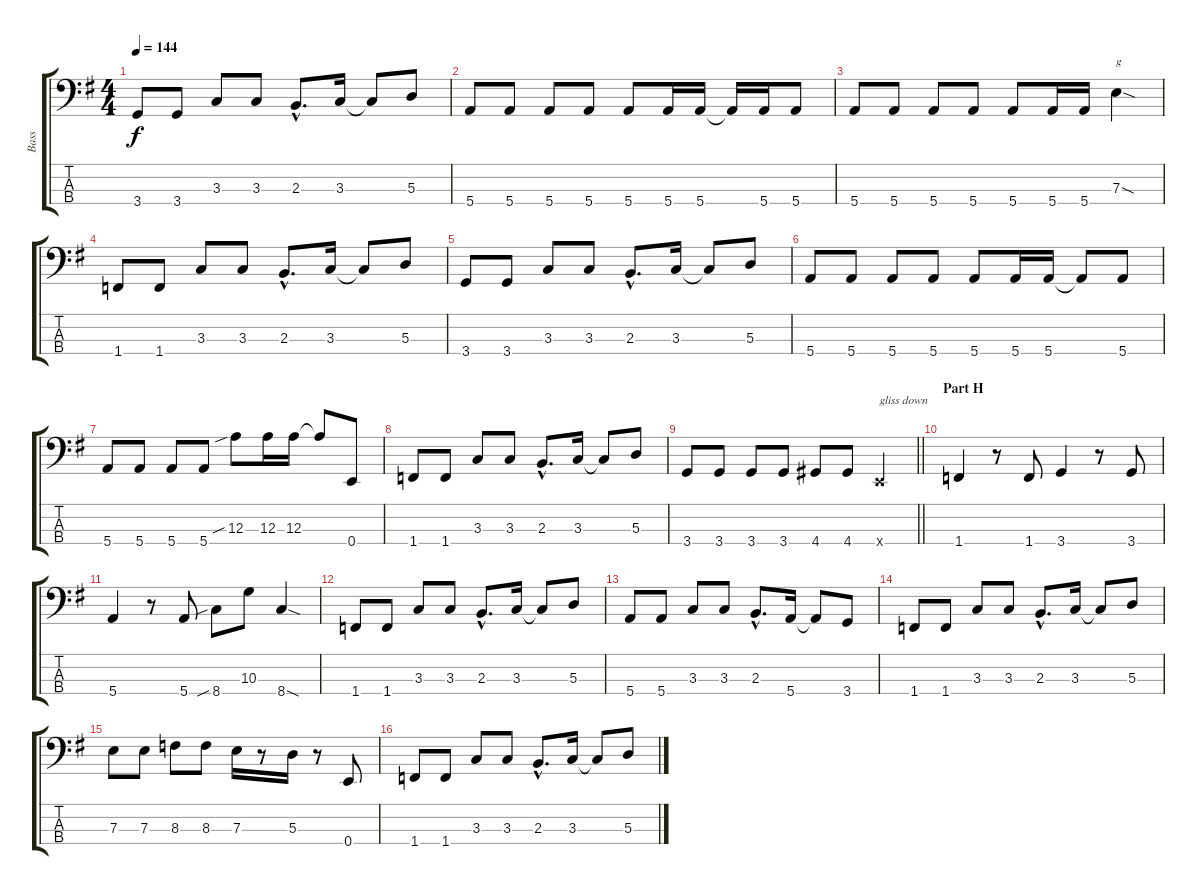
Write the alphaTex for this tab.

\track ("Bass" "Bass") {instrument electricbasspick}
\staff {score tabs}
\tuning (G2 D2 A1 E1) {hide}
\ts (4 4)
\tempo 144
\clef f4
\ks g
3.4.8{dy f} 3.4.8 3.3.8 3.3.8 2.3{hac}.8{d} 3.3.16 3.3{t}.8 5.3.8 |
5.4.8 5.4.8 5.4.8 5.4.8 5.4.8 5.4.16 5.4.16 5.4{t}.16 5.4.16 5.4.8 |
5.4.8 5.4.8 5.4.8 5.4.8 5.4.8 5.4.16 5.4.16 7.3{sod}.4{txt "g"} |
1.4.8 1.4.8 3.3.8 3.3.8 2.3{hac}.8{d} 3.3.16 3.3{t}.8 5.3.8 |
3.4.8 3.4.8 3.3.8 3.3.8 2.3{hac}.8{d} 3.3.16 3.3{t}.8 5.3.8 |
5.4.8 5.4.8 5.4.8 5.4.8 5.4.8 5.4.16 5.4.16 5.4{t}.8 5.4.8 |
5.4.8 5.4.8 5.4.8 5.4.8 12.3{sib}.8 12.3.16 12.3.16 12.3{t}.8 0.4.8 |
1.4.8 1.4.8 3.3.8 3.3.8 2.3{hac}.8{d} 3.3.16 3.3{t}.8 5.3.8 |
\barLineRight lightlight
3.4.8 3.4.8 3.4.8 3.4.8 4.4.8 4.4.8 0.4{x}.4{txt "gliss down"} |
\section ("" "Part H")
1.4.4 r.8 1.4.8 3.4.4 r.8 3.4.8 |
5.4.4 r.8 5.4.8 8.4{sib}.8 10.3.8 8.4{sod}.4 |
1.4.8 1.4.8 3.3.8 3.3.8 2.3{hac}.8{d} 3.3.16 3.3{t}.8 5.3.8 |
5.4.8 5.4.8 3.3.8 3.3.8 2.3{hac}.8{d} 5.4.16 5.4{t}.8 3.4.8 |
1.4.8 1.4.8 3.3.8 3.3.8 2.3{hac}.8{d} 3.3.16 3.3{t}.8 5.3.8 |
7.3.8 7.3.8 8.3.8 8.3.8 7.3.16 r.8 5.3.16 r.8 0.4.8 |
1.4.8 1.4.8 3.3.8 3.3.8 2.3{hac}.8{d} 3.3.16 3.3{t}.8 5.3.8
